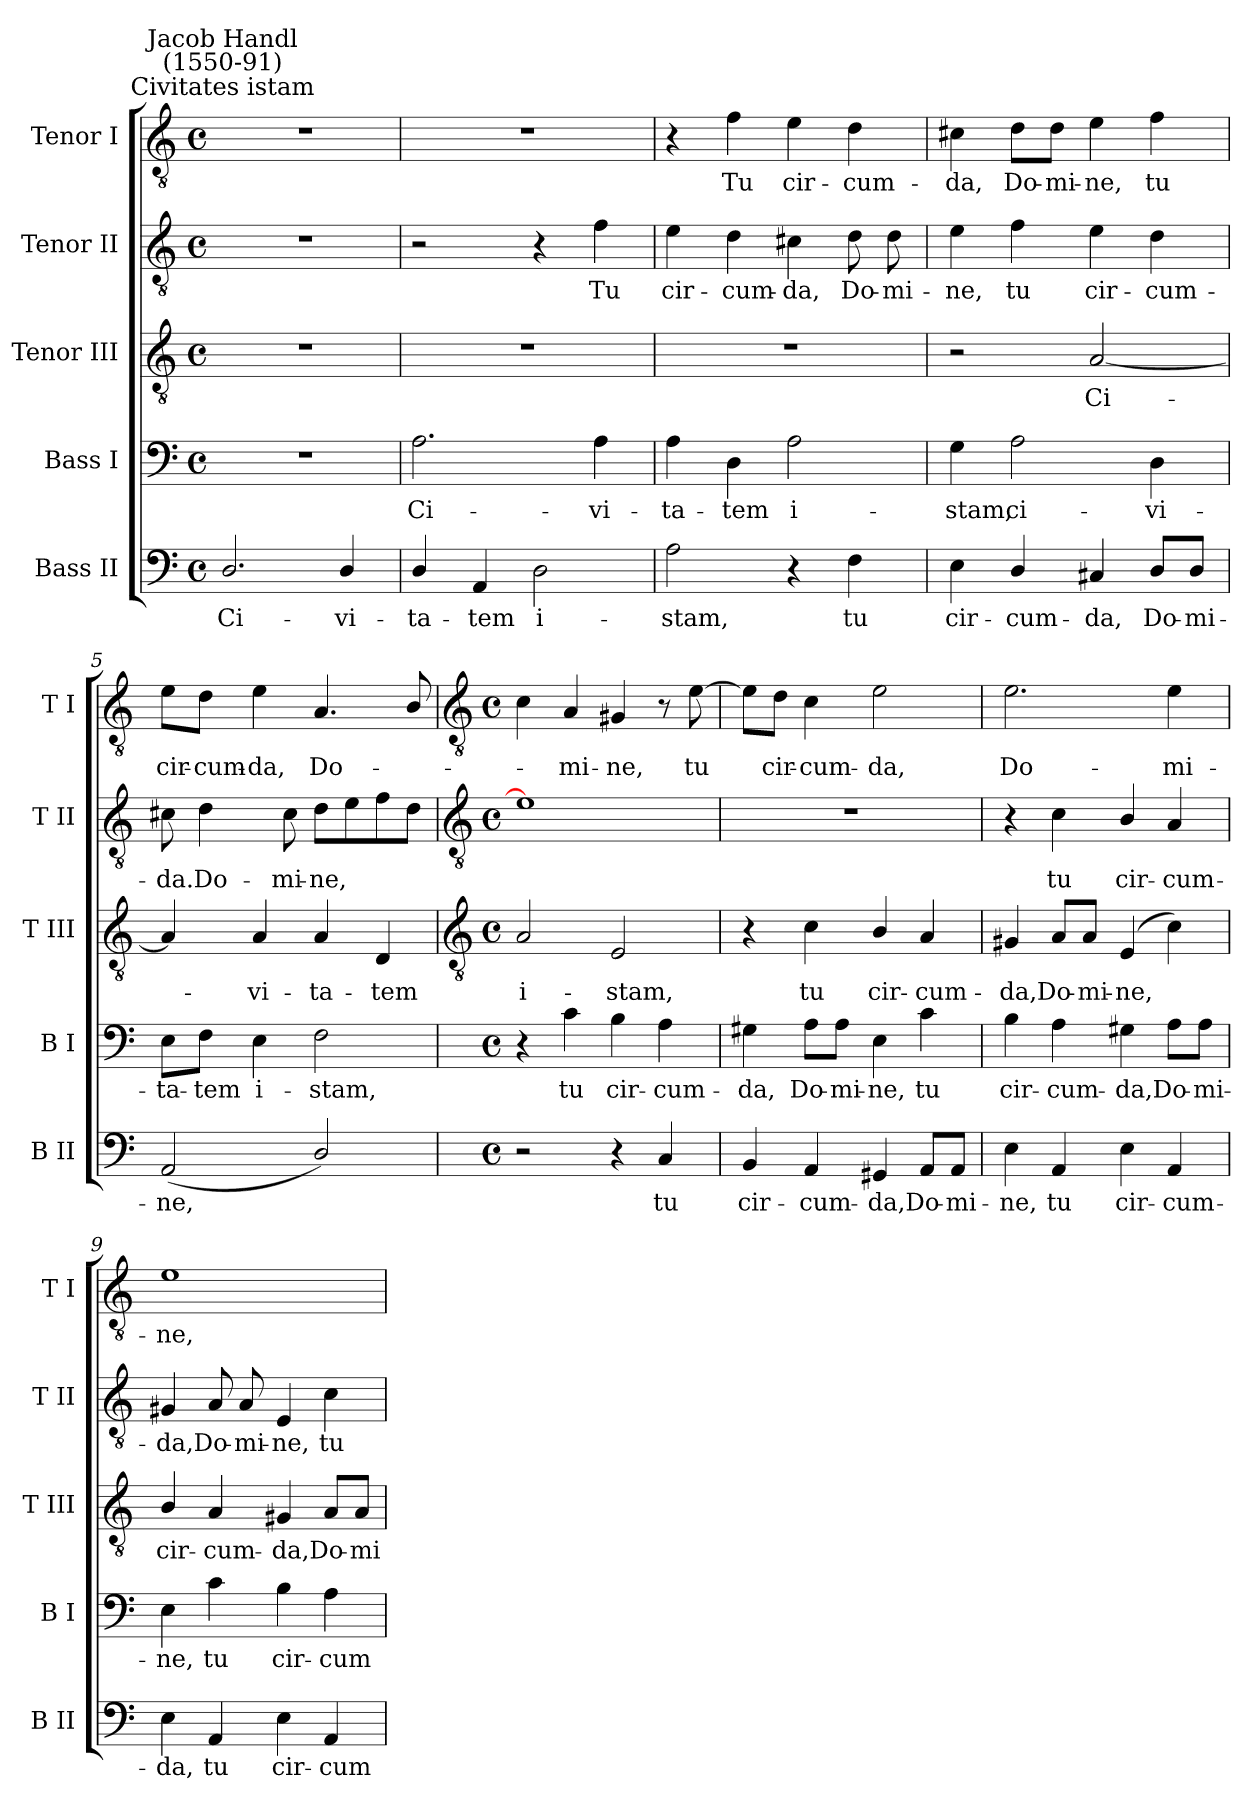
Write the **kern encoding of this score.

**kern	**text	**kern	**text	**kern	**text	**kern	**text	**kern	**text
*part5	*part5	*part4	*part4	*part3	*part3	*part2	*part2	*part1	*part1
*staff5	*staff5	*staff4	*staff4	*staff3	*staff3	*staff2	*staff2	*staff1	*staff1
*I"Bass II	*	*I"Bass I	*	*I"Tenor III	*	*I"Tenor II	*	*I"Tenor I	*
*I'B II	*	*I'B I	*	*I'T III	*	*I'T II	*	*I'T I	*
*clefF4	*	*clefF4	*	*clefGv2	*	*clefGv2	*	*clefGv2	*
*k[]	*	*k[]	*	*k[]	*	*k[]	*	*k[]	*
*C:	*	*C:	*	*C:	*	*C:	*	*C:	*
*M4/4	*	*M4/4	*	*M4/4	*	*M4/4	*	*M4/4	*
*met(c)	*	*met(c)	*	*met(c)	*	*met(c)	*	*met(c)	*
=1	=1	=1	=1	=1	=1	=1	=1	=1	=1
!	!	!	!	!	!	!	!	!LO:TX:a:cj:t=Civitates istam	!
!	!	!	!	!	!	!	!	!LO:TX:a:cj:t=Jacob Handl\n(1550-91)	!
!	!LO:LY:b	!	!	!	!	!	!	!	!
2.D/	Ci-	1r	.	1r	.	1r	.	1r	.
!	!LO:LY:b	!	!	!	!	!	!	!	!
4D/	-vi-	.	.	.	.	.	.	.	.
=2	=2	=2	=2	=2	=2	=2	=2	=2	=2
!	!LO:LY:b	!	!LO:LY:b	!	!	!	!	!	!
4D/	-ta-	2.A	Ci-	1r	.	2r	.	1r	.
!	!LO:LY:b	!	!	!	!	!	!	!	!
4AA	-tem	.	.	.	.	.	.	.	.
!	!LO:LY:b	!	!	!	!	!	!	!	!
2D	i-	.	.	.	.	4r	.	.	.
!	!	!	!LO:LY:b	!	!	!	!LO:LY:b	!	!
.	.	4A	-vi-	.	.	4f	Tu	.	.
=3	=3	=3	=3	=3	=3	=3	=3	=3	=3
!	!LO:LY:b	!	!LO:LY:b	!	!	!	!LO:LY:b	!	!
2A	-stam,	4A	-ta-	1r	.	4e	cir-	4r	.
!	!	!	!LO:LY:b	!	!	!	!LO:LY:b	!	!LO:LY:b
.	.	4D	-tem	.	.	4d	-cum-	4f	Tu
!	!	!	!LO:LY:b	!	!	!	!LO:LY:b	!	!LO:LY:b
4r	.	2A	i-	.	.	4c#X	-da,	4e	cir-
!	!LO:LY:b	!	!	!	!	!	!LO:LY:b	!	!LO:LY:b
4F	tu	.	.	.	.	8d	Do-	4d	-cum-
!	!	!	!	!	!	!	!LO:LY:b	!	!
.	.	.	.	.	.	8d	-mi-	.	.
=4	=4	=4	=4	=4	=4	=4	=4	=4	=4
!	!LO:LY:b	!	!LO:LY:b	!	!	!	!LO:LY:b	!	!LO:LY:b
4E	cir-	4G	-stam,	2r	.	4e	-ne,	4c#X	-da,
!	!LO:LY:b	!	!LO:LY:b	!	!	!	!LO:LY:b	!	!LO:LY:b
4D/	-cum-	2A	ci-	.	.	4f	tu	8d\L	Do-
!	!	!	!	!	!	!	!	!	!LO:LY:b
.	.	.	.	.	.	.	.	8d\J	-mi-
!	!LO:LY:b	!	!	!	!LO:LY:b	!	!LO:LY:b	!	!LO:LY:b
4C#X	-da,	.	.	[2A	Ci-	4e	cir-	4e	-ne,
!	!LO:LY:b	!	!LO:LY:b	!	!	!	!LO:LY:b	!	!LO:LY:b
8D/L	Do-	4D	-vi-	.	.	4d	-cum-	4f	tu
!	!LO:LY:b	!	!	!	!	!	!	!	!
8D/J	-mi-	.	.	.	.	.	.	.	.
=5	=5	=5	=5	=5	=5	=5	=5	=5	=5
!	!LO:LY:b	!	!LO:LY:b	!	!	!	!LO:LY:b	!	!LO:LY:b
(<2AA	-ne,	8E\L	-ta-	4A]	.	8c#X	-da.	8e\L	cir-
!	!	!	!LO:LY:b	!	!	!	!LO:LY:b	!	!LO:LY:b
.	.	8F\J	-tem	.	.	4d	Do-	8d\J	-cum-
!	!	!	!LO:LY:b	!	!LO:LY:b	!	!	!	!LO:LY:b
.	.	4E	i-	4A	vi-	.	.	4e	-da,
!	!	!	!	!	!	!	!LO:LY:b	!	!
.	.	.	.	.	.	8c#	-mi-	.	.
!	!	!	!LO:LY:b	!	!LO:LY:b	!	!LO:LY:b	!	!LO:LY:b
2D/)	.	2F	-stam,	4A	-ta-	8dL	-ne,	4.A	Do-
.	.	.	.	.	.	8e	.	.	.
!	!	!	!	!	!LO:LY:b	!	!	!	!
.	.	.	.	4D	-tem	8f	.	.	.
.	.	.	.	.	.	8dJ	.	8B/	.
!!LO:LB:g=z
=6	=6	=6	=6	=6	=6	=6	=6	=6	=6
*	*	*	*	*clefGv2	*	*clefGv2	*	*clefGv2	*
*M4/4	*	*M4/4	*	*M4/4	*	*M4/4	*	*M4/4	*
*met(c)	*	*met(c)	*	*met(c)	*	*met(c)	*	*met(c)	*
!	!	!	!	!	!LO:LY:b	!	!	!	!
2r	.	4r	.	2A	i-	1e]	.	4c	.
!	!	!	!LO:LY:b	!	!	!	!	!	!LO:LY:b
.	.	4c	tu	.	.	.	.	4A	mi-
!	!	!	!LO:LY:b	!	!LO:LY:b	!	!	!	!LO:LY:b
4r	.	4B	cir-	2E	-stam,	.	.	4G#X	-ne,
!	!LO:LY:b	!	!LO:LY:b	!	!	!	!	!	!
4C	tu	4A	-cum-	.	.	.	.	8r	.
!	!	!	!	!	!	!	!	!	!LO:LY:b
.	.	.	.	.	.	.	.	[8e	tu
=7	=7	=7	=7	=7	=7	=7	=7	=7	=7
!	!LO:LY:b	!	!LO:LY:b	!	!	!	!	!	!
4BB	cir-	4G#X	-da,	4r	.	1r	.	8e\L]	.
!	!	!	!	!	!	!	!	!	!LO:LY:b
.	.	.	.	.	.	.	.	8d\J	cir-
!	!LO:LY:b	!	!LO:LY:b	!	!LO:LY:b	!	!	!	!LO:LY:b
4AA	-cum-	8A\L	Do-	4c	tu	.	.	4c	-cum-
!	!	!	!LO:LY:b	!	!	!	!	!	!
.	.	8A\J	-mi-	.	.	.	.	.	.
!	!LO:LY:b	!	!LO:LY:b	!	!LO:LY:b	!	!	!	!LO:LY:b
4GG#X	-da,	4E	-ne,	4B/	cir-	.	.	2e	-da,
!	!LO:LY:b	!	!LO:LY:b	!	!LO:LY:b	!	!	!	!
8AA/L	Do-	4c	tu	4A	-cum-	.	.	.	.
!	!LO:LY:b	!	!	!	!	!	!	!	!
8AA/J	-mi-	.	.	.	.	.	.	.	.
=8	=8	=8	=8	=8	=8	=8	=8	=8	=8
!	!LO:LY:b	!	!LO:LY:b	!	!LO:LY:b	!	!	!	!LO:LY:b
4E	-ne,	4B	cir-	4G#X	-da,	4r	.	2.e	Do-
!	!LO:LY:b	!	!LO:LY:b	!	!LO:LY:b	!	!LO:LY:b	!	!
4AA	tu	4A	-cum-	8A/L	Do-	4c	tu	.	.
!	!	!	!	!	!LO:LY:b	!	!	!	!
.	.	.	.	8A/J	-mi-	.	.	.	.
!	!LO:LY:b	!	!LO:LY:b	!	!LO:LY:b	!	!LO:LY:b	!	!
4E	cir-	4G#X	-da,	(4E	-ne,	4B/	cir-	.	.
!	!LO:LY:b	!	!LO:LY:b	!	!	!	!LO:LY:b	!	!LO:LY:b
4AA	-cum-	8A\L	Do-	4c)	.	4A	-cum-	4e	-mi-
!	!	!	!LO:LY:b	!	!	!	!	!	!
.	.	8A\J	-mi-	.	.	.	.	.	.
=9	=9	=9	=9	=9	=9	=9	=9	=9	=9
!	!LO:LY:b	!	!LO:LY:b	!	!LO:LY:b	!	!LO:LY:b	!	!LO:LY:b
4E	-da,	4E	-ne,	4B/	cir-	4G#X	-da,	1e	-ne,
!	!LO:LY:b	!	!LO:LY:b	!	!LO:LY:b	!	!LO:LY:b	!	!
4AA	tu	4c	tu	4A	-cum-	8A	Do-	.	.
!	!	!	!	!	!	!	!LO:LY:b	!	!
.	.	.	.	.	.	8A	-mi-	.	.
!	!LO:LY:b	!	!LO:LY:b	!	!LO:LY:b	!	!LO:LY:b	!	!
4E	cir-	4B	cir-	4G#X	-da,	4E	-ne,	.	.
!	!LO:LY:b	!	!LO:LY:b	!	!LO:LY:b	!	!LO:LY:b	!	!
4AA	-cum-	4A	-cum-	8A/L	Do-	4c	tu	.	.
!	!	!	!	!	!LO:LY:b	!	!	!	!
.	.	.	.	8A/J	-mi-	.	.	.	.
=	=	=	=	=	=	=	=	=	=
*-	*-	*-	*-	*-	*-	*-	*-	*-	*-
